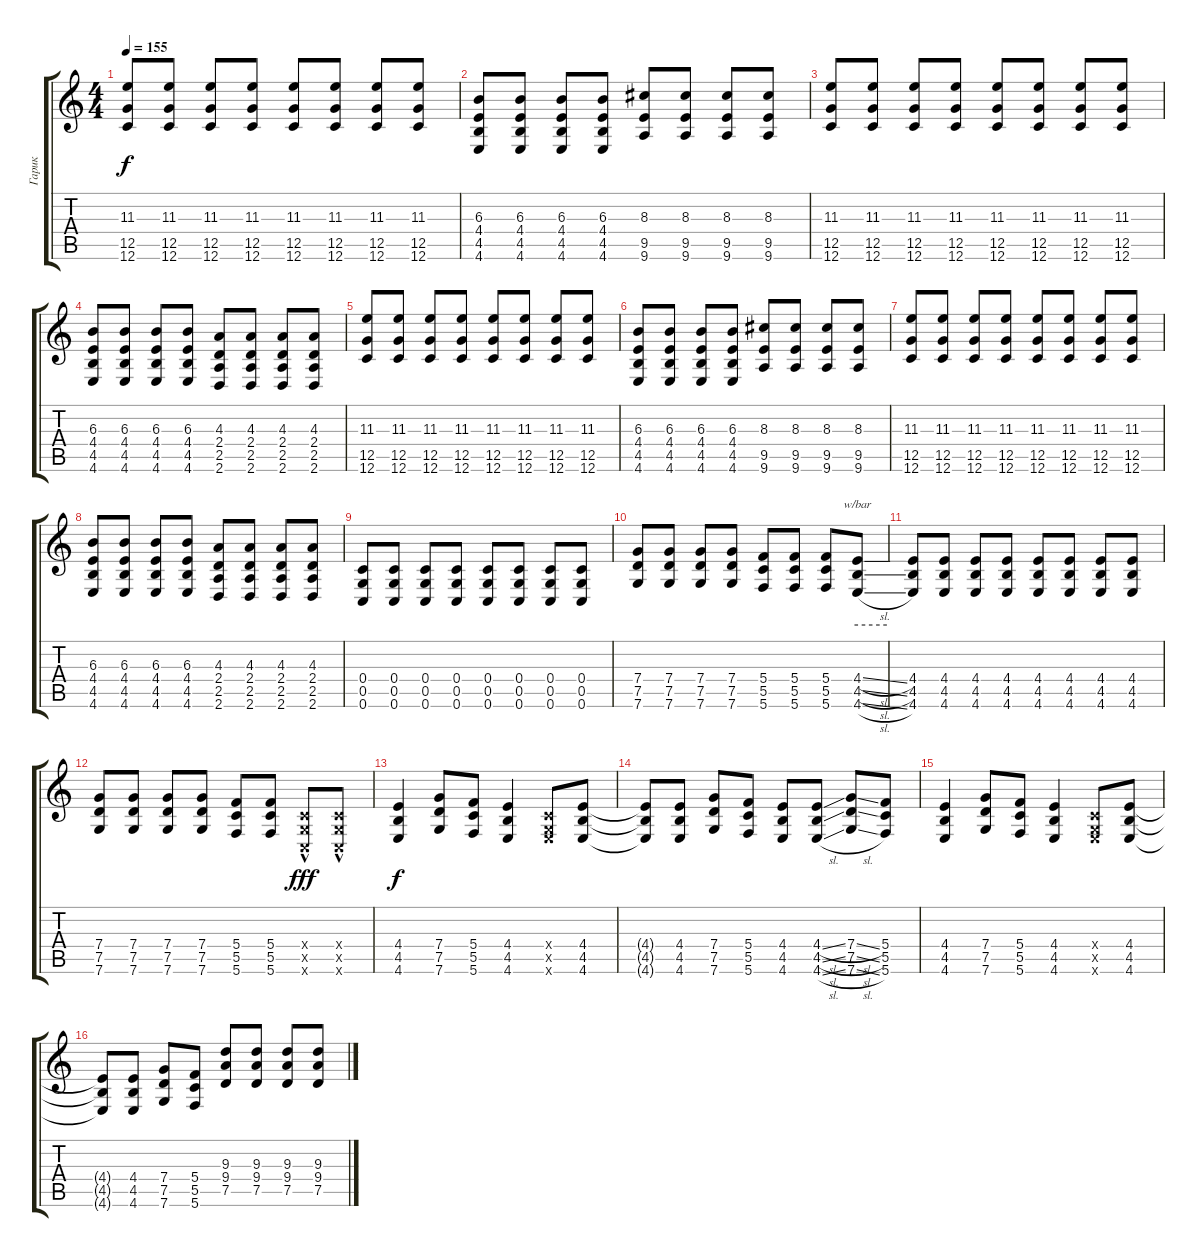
\track ("Гарик" "Гарик") {instrument distortionguitar}
\staff {score tabs}
\tuning (D4 A3 F3 C3 G2 C2) {hide}
\ts (4 4)
\tempo 155
\clef g2
\ks c
(11.3 12.5 12.6).8{dy f} (11.3 12.5 12.6).8 (11.3 12.5 12.6).8 (11.3 12.5 12.6).8 (11.3 12.5 12.6).8 (11.3 12.5 12.6).8 (11.3 12.5 12.6).8 (11.3 12.5 12.6).8 |
(6.3 4.4 4.5 4.6).8 (6.3 4.4 4.5 4.6).8 (6.3 4.4 4.5 4.6).8 (6.3 4.4 4.5 4.6).8 (8.3 9.5 9.6).8 (8.3 9.5 9.6).8 (8.3 9.5 9.6).8 (8.3 9.5 9.6).8 |
(11.3 12.5 12.6).8 (11.3 12.5 12.6).8 (11.3 12.5 12.6).8 (11.3 12.5 12.6).8 (11.3 12.5 12.6).8 (11.3 12.5 12.6).8 (11.3 12.5 12.6).8 (11.3 12.5 12.6).8 |
(6.3 4.4 4.5 4.6).8 (6.3 4.4 4.5 4.6).8 (6.3 4.4 4.5 4.6).8 (6.3 4.4 4.5 4.6).8 (4.3 2.4 2.5 2.6).8 (4.3 2.4 2.5 2.6).8 (4.3 2.4 2.5 2.6).8 (4.3 2.4 2.5 2.6).8 |
(11.3 12.5 12.6).8 (11.3 12.5 12.6).8 (11.3 12.5 12.6).8 (11.3 12.5 12.6).8 (11.3 12.5 12.6).8 (11.3 12.5 12.6).8 (11.3 12.5 12.6).8 (11.3 12.5 12.6).8 |
(6.3 4.4 4.5 4.6).8 (6.3 4.4 4.5 4.6).8 (6.3 4.4 4.5 4.6).8 (6.3 4.4 4.5 4.6).8 (8.3 9.5 9.6).8 (8.3 9.5 9.6).8 (8.3 9.5 9.6).8 (8.3 9.5 9.6).8 |
(11.3 12.5 12.6).8 (11.3 12.5 12.6).8 (11.3 12.5 12.6).8 (11.3 12.5 12.6).8 (11.3 12.5 12.6).8 (11.3 12.5 12.6).8 (11.3 12.5 12.6).8 (11.3 12.5 12.6).8 |
(6.3 4.4 4.5 4.6).8 (6.3 4.4 4.5 4.6).8 (6.3 4.4 4.5 4.6).8 (6.3 4.4 4.5 4.6).8 (4.3 2.4 2.5 2.6).8 (4.3 2.4 2.5 2.6).8 (4.3 2.4 2.5 2.6).8 (4.3 2.4 2.5 2.6).8 |
(0.4 0.5 0.6).8 (0.4 0.5 0.6).8 (0.4 0.5 0.6).8 (0.4 0.5 0.6).8 (0.4 0.5 0.6).8 (0.4 0.5 0.6).8 (0.4 0.5 0.6).8 (0.4 0.5 0.6).8 |
(7.4 7.5 7.6).8 (7.4 7.5 7.6).8 (7.4 7.5 7.6).8 (7.4 7.5 7.6).8 (5.4 5.5 5.6).8 (5.4 5.5 5.6).8 (5.4 5.5 5.6).8 (4.4{sl} 4.5{sl} 4.6{sl}).8{tbe (hold default 0 0 60 0)} |
(4.4 4.5 4.6).8 (4.4 4.5 4.6).8 (4.4 4.5 4.6).8 (4.4 4.5 4.6).8 (4.4 4.5 4.6).8 (4.4 4.5 4.6).8 (4.4 4.5 4.6).8 (4.4 4.5 4.6).8 |
(7.4 7.5 7.6).8 (7.4 7.5 7.6).8 (7.4 7.5 7.6).8 (7.4 7.5 7.6).8 (5.4 5.5 5.6).8 (5.4 5.5 5.6).8 (0.4{hac x} 0.5{hac x} 0.6{hac x}).8{dy fff} (0.4{hac x} 0.5{hac x} 0.6{hac x}).8 |
(4.4 4.5 4.6).4{dy f} (7.4 7.5 7.6).8 (5.4 5.5 5.6).8 (4.4 4.5 4.6).4 (0.4{x} 0.5{x} 4.6{x}).8 (4.4 4.5 4.6).8 |
(4.4{t} 4.5{t} 4.6{t}).8 (4.4 4.5 4.6).8 (7.4 7.5 7.6).8 (5.4 5.5 5.6).8 (4.4 4.5 4.6).8 (4.4{sl} 4.5{sl} 4.6{sl}).8 (7.4{sl} 7.5{sl} 7.6{sl}).8 (5.4 5.5 5.6).8 |
(4.4 4.5 4.6).4 (7.4 7.5 7.6).8 (5.4 5.5 5.6).8 (4.4 4.5 4.6).4 (0.4{x} 0.5{x} 4.6{x}).8 (4.4 4.5 4.6).8 |
(4.4{t} 4.5{t} 4.6{t}).8 (4.4 4.5 4.6).8 (7.4 7.5 7.6).8 (5.4 5.5 5.6).8 (9.3 9.4 7.5).8 (9.3 9.4 7.5).8 (9.3 9.4 7.5).8 (9.3 9.4 7.5).8
